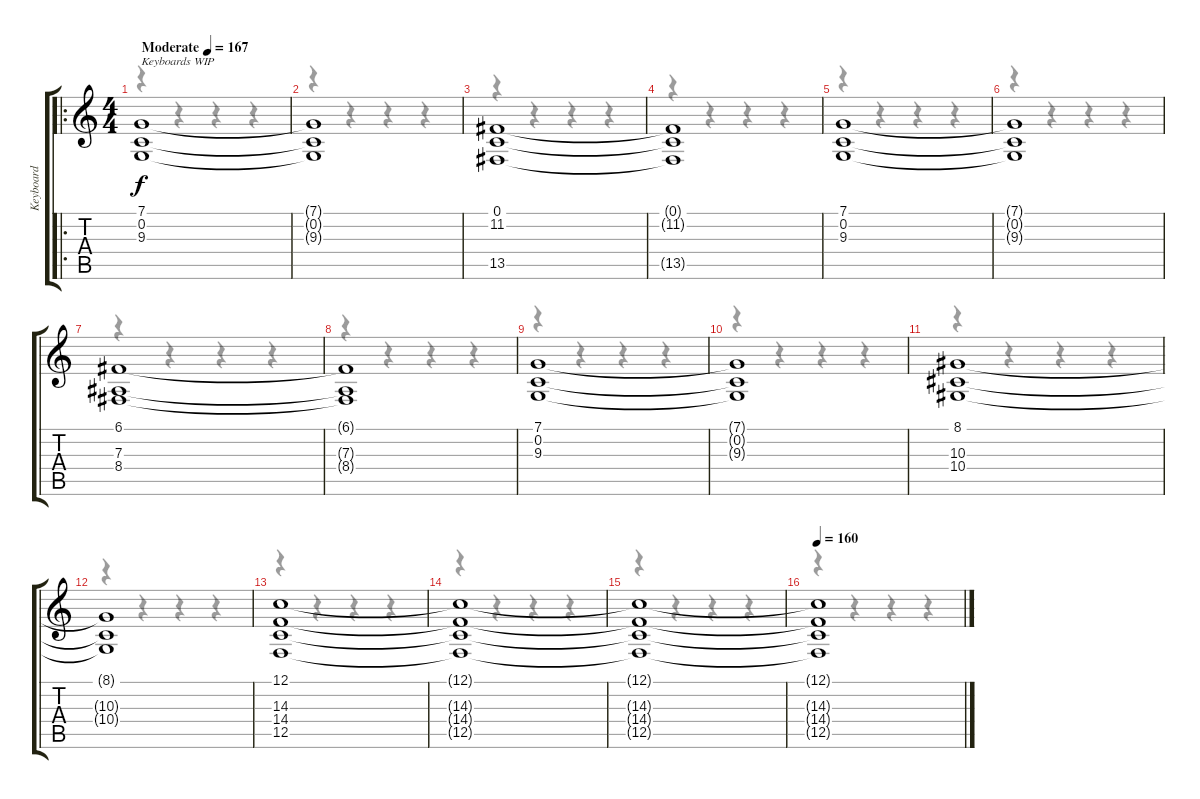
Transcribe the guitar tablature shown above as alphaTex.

\track ("Keyboard" "Keyboard") {instrument lead2sawtooth}
\staff {score tabs}
\tuning (C4 G3 Eb3 Bb2 F2 C2) {hide}
\voice
\ro
\ts (4 4)
\tempo (167 "Moderate")
\clef g2
\ks c
(7.1 0.2 9.3).1{txt "Keyboards WIP" dy f instrument lead2sawtooth} |
(7.1{t} 0.2{t} 9.3{t}).1 |
(0.1 11.2 13.5).1 |
(0.1{t} 11.2{t} 13.5{t}).1 |
(7.1 0.2 9.3).1 |
(7.1{t} 0.2{t} 9.3{t}).1 |
(6.1 7.3 8.4).1 |
(6.1{t} 7.3{t} 8.4{t}).1 |
(7.1 0.2 9.3).1 |
(7.1{t} 0.2{t} 9.3{t}).1 |
(8.1 10.3 10.4).1 |
(8.1{t} 10.3{t} 10.4{t}).1 |
(12.1 14.3 14.4 12.5).1 |
(12.1{t} 14.3{t} 14.4{t} 12.5{t}).1 |
(12.1{t} 14.3{t} 14.4{t} 12.5{t}).1 |
\tempo 160
(12.1{t} 14.3{t} 14.4{t} 12.5{t}).1
\voice
\clef g2
\ottava regular
\simile none
\ks c
r.4{dy f} r.4 r.4 r.4 |
r.4 r.4 r.4 r.4 |
r.4 r.4 r.4 r.4 |
r.4 r.4 r.4 r.4 |
r.4 r.4 r.4 r.4 |
r.4 r.4 r.4 r.4 |
r.4 r.4 r.4 r.4 |
r.4 r.4 r.4 r.4 |
r.4 r.4 r.4 r.4 |
r.4 r.4 r.4 r.4 |
r.4 r.4 r.4 r.4 |
r.4 r.4 r.4 r.4 |
r.4 r.4 r.4 r.4 |
r.4 r.4 r.4 r.4 |
r.4 r.4 r.4 r.4 |
r.4 r.4 r.4 r.4
